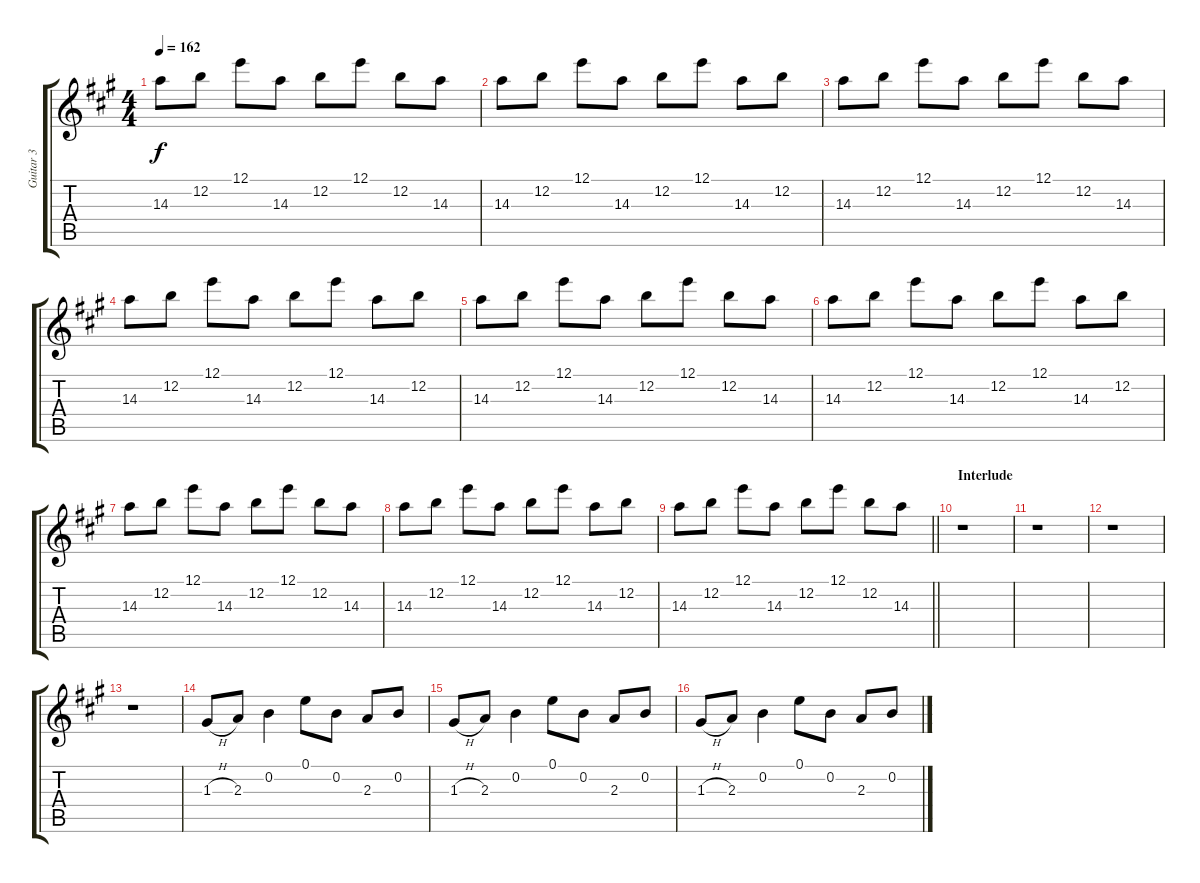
\track ("Guitar 3" "Guitar 3") {instrument acousticguitarsteel}
\staff {score tabs}
\tuning (E4 B3 G3 D3 A2 D2) {hide}
\ts (4 4)
\tempo 162
\clef g2
\ks a
14.3.8{dy f} 12.2.8 12.1.8 14.3.8 12.2.8 12.1.8 12.2.8 14.3.8 |
14.3.8 12.2.8 12.1.8 14.3.8 12.2.8 12.1.8 14.3.8 12.2.8 |
14.3.8 12.2.8 12.1.8 14.3.8 12.2.8 12.1.8 12.2.8 14.3.8 |
14.3.8 12.2.8 12.1.8 14.3.8 12.2.8 12.1.8 14.3.8 12.2.8 |
14.3.8 12.2.8 12.1.8 14.3.8 12.2.8 12.1.8 12.2.8 14.3.8 |
14.3.8 12.2.8 12.1.8 14.3.8 12.2.8 12.1.8 14.3.8 12.2.8 |
14.3.8 12.2.8 12.1.8 14.3.8 12.2.8 12.1.8 12.2.8 14.3.8 |
14.3.8 12.2.8 12.1.8 14.3.8 12.2.8 12.1.8 14.3.8 12.2.8 |
\barLineRight lightlight
14.3.8 12.2.8 12.1.8 14.3.8 12.2.8 12.1.8 12.2.8 14.3.8 |
\section ("" "Interlude")
r.1 |
r.1 |
r.1 |
r.1 |
1.3{h}.8 2.3.8 0.2.4 0.1.8 0.2.8 2.3.8 0.2.8 |
1.3{h}.8 2.3.8 0.2.4 0.1.8 0.2.8 2.3.8 0.2.8 |
1.3{h}.8 2.3.8 0.2.4 0.1.8 0.2.8 2.3.8 0.2.8
